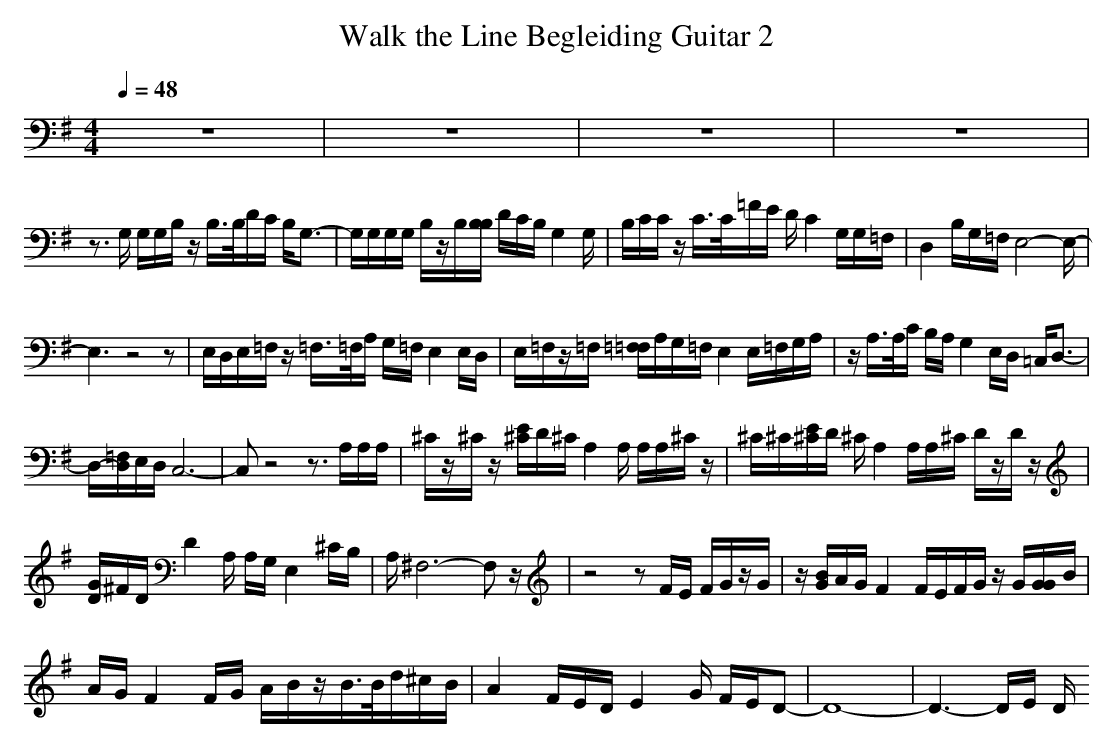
X:1
T:Walk the Line Begleiding Guitar 2
M:4/4
L:1/8
Q:1/4=48
K:G
V:5
z8|z8|z8|z8|
z3/2
G,/2 G,/2G,/2B,/2z/2 B,/2>B,/2D/2C/2 B,/2G,3/2-|G,/2G,/2G,/2G,/2 B,/2z/2B,/2[B,/2B,/2] D/2C/2B,/2G,2G,/2|B,/2C/2C/2z/2 C/2>C/2=F/2E/2 D/2C2G,/2G,/2=F,/2|D,2 B,/2G,/2=F,/2E,4-E,/2-|
E,3z4z|E,/2D,/2E,/2=F,/2 z/2=F,/2>=F,/2A,/2 G,/2=F,/2E,2E,/2D,/2|E,/2=F,/2z/2=F,/2 [=F,/2=F,/2]A,/2G,/2=F,/2 E,2 E,/2=F,/2G,/2A,/2|z/2A,/2>A,/2C/2 B,/2A,/2G,2E,/2D,/2 =C,/2D,3/2-|
D,/2-[=F,/2D,/2]E,/2D,/2 C,6-|C,z4z3/2A,/2A,/2A,/2|^C/2z/2^C/2z/2 [E/2^C/2]D/2^C/2A,2A,/2 A,/2A,/2^C/2z/2|^C/2^C/2[E/2^C/2]D/2 ^C/2A,2A,/2A,/2^C/2 D/2z/2D/2z/2|
[G/2D/2]^F/2D/2D2A,/2 A,/2G,/2E,2^C/2B,/2|A,/2^F,6-F,z/2|z4 zF/2E/2 F/2G/2z/2G/2|z/2[B/2G/2]A/2G/2 F2 F/2E/2F/2G/2 z/2G/2[G/2G/2]B/2|
A/2G/2F2F/2G/2 A/2B/2z/2B/2>B/2d/2^c/2B/2|A2 F/2E/2D/2E2G/2 F/2E/2D-|D8-|D3-D/2E/2 D/2
